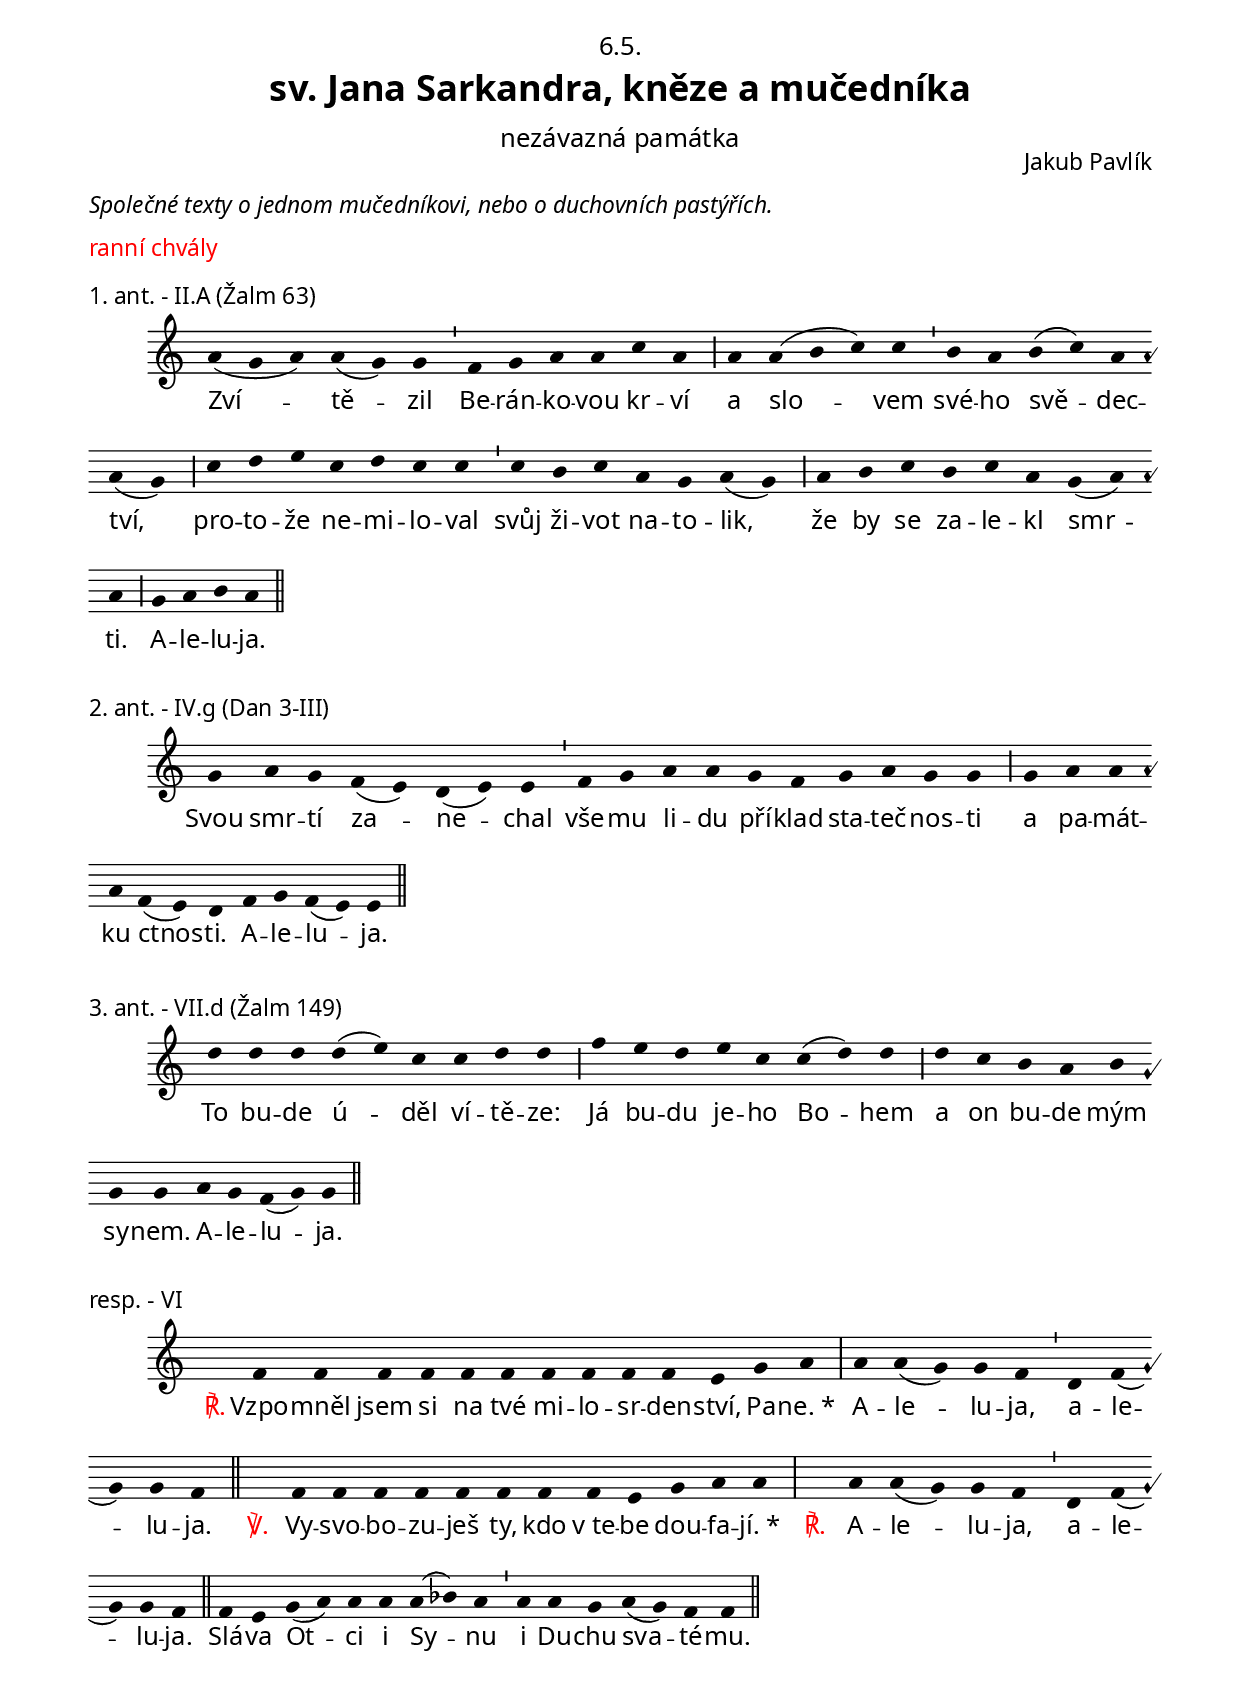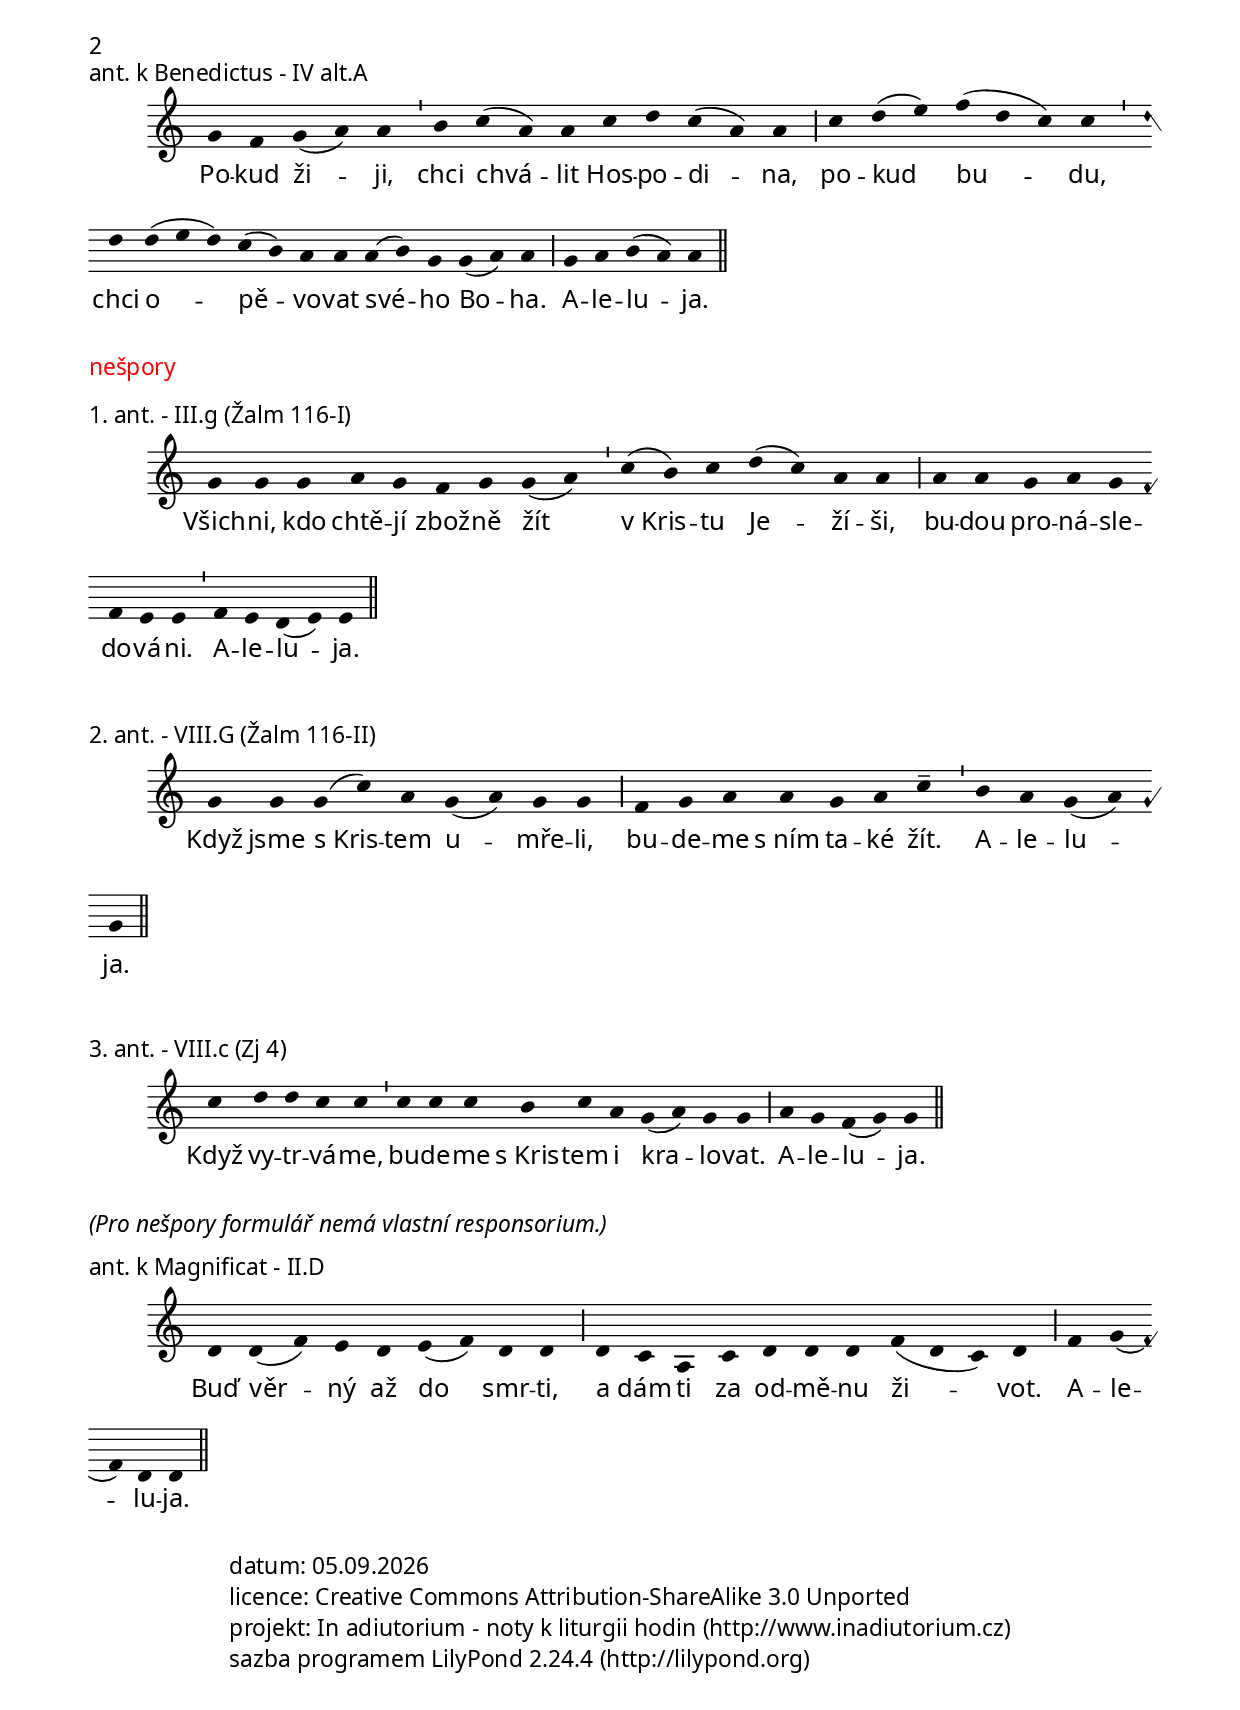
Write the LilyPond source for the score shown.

\version "2.15.37"

\include "../spolecne.ly"
\include "../dilyresponsorii.ly"

\header {
  title = \markup\titleSvatek
            "sv. Jana Sarkandra, kněze a mučedníka"
            "nezávazná památka"
            6.5.
  composer = "Jakub Pavlík"
}

\markup\communia #'(#:mucednik #:pastyr)

\markup {\nadpisHodinka {"ranní chvály"}}

\score {
  \relative c'' {
    \choralniRezim
    a4( g a) a( g) g \barMin f g a a c a \barMaior
    a a( b c) c \barMin b a b( c) a a( g) \barMaior
    c d e c d c c \barMin c b c a g a( g) \barMaior
    a b c b c a g( a) a \barMaior
    g a b a \barFinalis
  }
  \addlyrics {
    Zví -- tě -- zil Be -- rán -- ko -- vou kr -- ví
    a slo -- vem své -- ho svě -- dec -- tví,
    pro -- to -- že ne -- mi -- lo -- val svůj ži -- vot na -- to -- lik,
    že by se za -- le -- kl smr -- ti.
    A -- le -- lu -- ja.
  }
  \header {
    quid = "1. ant."
    modus = "II"
    differentia = "A"
    psalmus = "Žalm 63"
    id = "rch-a1"
    piece = \markup {\sestavTitulek}
  }
}

\score {
  \relative c'' {
    \choralniRezim
    g a g f( e) d( e) e \barMin
    f g a a g f g a g g \barMaior
    g a a a f( e) d
    f g f( e) e \barFinalis
  }
  \addlyrics {
    Svou smr -- tí za -- ne -- chal
    vše -- mu li -- du
    pří -- klad sta -- teč -- nos -- ti
    a pa -- mát -- ku ctnos -- ti.
    A -- le -- lu -- ja.
  }
  \header {
    quid = "2. ant."
    modus = "IV"
    differentia = "g"
    psalmus = "Dan 3-III"
    id = "rch-a2"
    piece = \markup {\sestavTitulek}
  }
}

\score {
  \relative c'' {
    \choralniRezim
    d4 d d d( e) c c d d \barMaior
    f e d e c c( d) d \barMaior
    d c b a b g g
    a g f( g) g \barFinalis
  }
  \addlyrics {
    To bu -- de ú -- děl ví -- tě -- ze:
    Já bu -- du je -- ho Bo -- hem
    a on bu -- de mým sy -- nem.
    A -- le -- lu -- ja.
  }
  \header {
    quid = "3. ant."
    modus = "VII"
    differentia = "d"
    psalmus = "Žalm 149"
    id = "rch-a3"
    piece = \markup {\sestavTitulek}
  }
}

\score {
  \relative c' {
    \choralniRezim

    % R
    \neviditelna f
    f4 f f f f f f f f f e g a \barMax
    \respVIalelujaResponsum \barFinalis
    % V
    \neviditelna f
    f4 f f f f f f f e g a a \barMax
    % R
    \neviditelna a
    \respVIalelujaResponsum \barFinalis
    % Slava
    \respVIalelujaDoxologie \barFinalis
  }
  \addlyrics {
    \Response Vzpo -- mněl jsem si na tvé mi -- lo -- sr -- den -- ství, Pa -- ne._* \textRespAleluja
    \Verse Vy -- svo -- bo -- zu -- ješ ty, kdo v_te -- be dou -- fa -- jí._*
    \Response \textRespAleluja
    \textRespDoxologie
  }
  \header {
    quid = "resp."
    modus = "VI"
    id = "rch-r"
    piece = \markup {\sestavTitulekResp}
  }
}

\score {
  \relative c'' {
    \choralniRezim
    g f g( a) a \barMin
    b c( a) a c d c( a) a \barMaior
    c d( e) f( d c) c \barMin
    d d( e d) c( b) a a a( b) g g( a) a \barMaior
    g a b( a) a \barFinalis
  }
  \addlyrics {
    Po -- kud ži -- ji,
      chci chvá -- lit Hos -- po -- di -- na,
    po -- kud bu -- du,
      chci o -- pě -- vo -- vat své -- ho Bo -- ha.
    A -- le -- lu -- ja.
  }
  \header {
    quid = "ant. k Benedictus"
    modus = "IV alt"
    differentia = "A"
    psalmus = ""
    placet = "2 zkusit lépe"
    id = "rch-aben"
    piece = \markup {\sestavTitulekBezZalmu}
  }
}

\markup {\nadpisHodinka {"nešpory"}}

\score {
  \relative c'' {
    \choralniRezim
    g4 g g a g f g g( a) \barMin
    c( b) c d( c) a a \barMaior
    a a g a g f e e \barMin
    f e d( e) e \barFinalis
  }
  \addlyrics {
    Všich -- ni, kdo chtě -- jí zbož -- ně žít
    v_Kris -- tu Je -- ží -- ši,
    bu -- dou pro -- ná -- sle -- do -- vá -- ni.
    A -- le -- lu -- ja.
  }
  \header {
    quid = "1. ant."
    modus = "III"
    differentia = "g"
    psalmus = "Žalm 116-I"
    id = "ne-a1"
    piece = \markup {\sestavTitulek}
  }
}

\score {
  \relative c'' {
    \choralniRezim
    g4 g g( c) a g( a) g g \barMaior
    f g a a g a c-- \barMin
    b a g( a) g \barFinalis
  }
  \addlyrics {
    Když jsme s_Kris -- tem u -- mře -- li,
    bu -- de -- me s_ním ta -- ké žít.
    A -- le -- lu -- ja.
  }
  \header {
    quid = "2. ant."
    modus = "VIII"
    differentia = "G"
    psalmus = "Žalm 116-II"
    fial = "pust_svatytyden.ly#st-rch-a2?cast=1&ignoruj=opakovani"
    id = "ne-a2"
    piece = \markup {\sestavTitulek}
  }
}

\score {
  \relative c'' {
    \choralniRezim
    c4 d d c c \barMin
    c c c b c a g( a) g g \barMaior
    a g f( g) g \barFinalis
  }
  \addlyrics {
    Když vy -- tr -- vá -- me,
    bu -- de -- me s_Kris -- tem i kra -- lo -- vat.
    A -- le -- lu -- ja.
  }
  \header {
    quid = "3. ant."
    modus = "VIII"
    differentia = "c"
    psalmus = "Zj 4"
    id = "ne-a3"
    piece = \markup {\sestavTitulek}
  }
}

\markup\italic{(Pro nešpory formulář nemá vlastní responsorium.)}

\score {
  \relative c' {
    \choralniRezim
    d4 d( f) e d e( f) d d \barMaior
    d c a c d d d f( d c) d \barMaior
    f g( f) d d \barFinalis
  }
  \addlyrics {
    Buď věr -- ný až do smr -- ti,
    a dám ti za od -- mě -- nu ži -- vot.
    A -- le -- lu -- ja.
  }
  \header {
    quid = "ant. k Magnificat"
    modus = "II"
    differentia = "D"
    psalmus = ""
    id = "ne-amag"
    piece = \markup {\sestavTitulekBezZalmu}
  }
}

